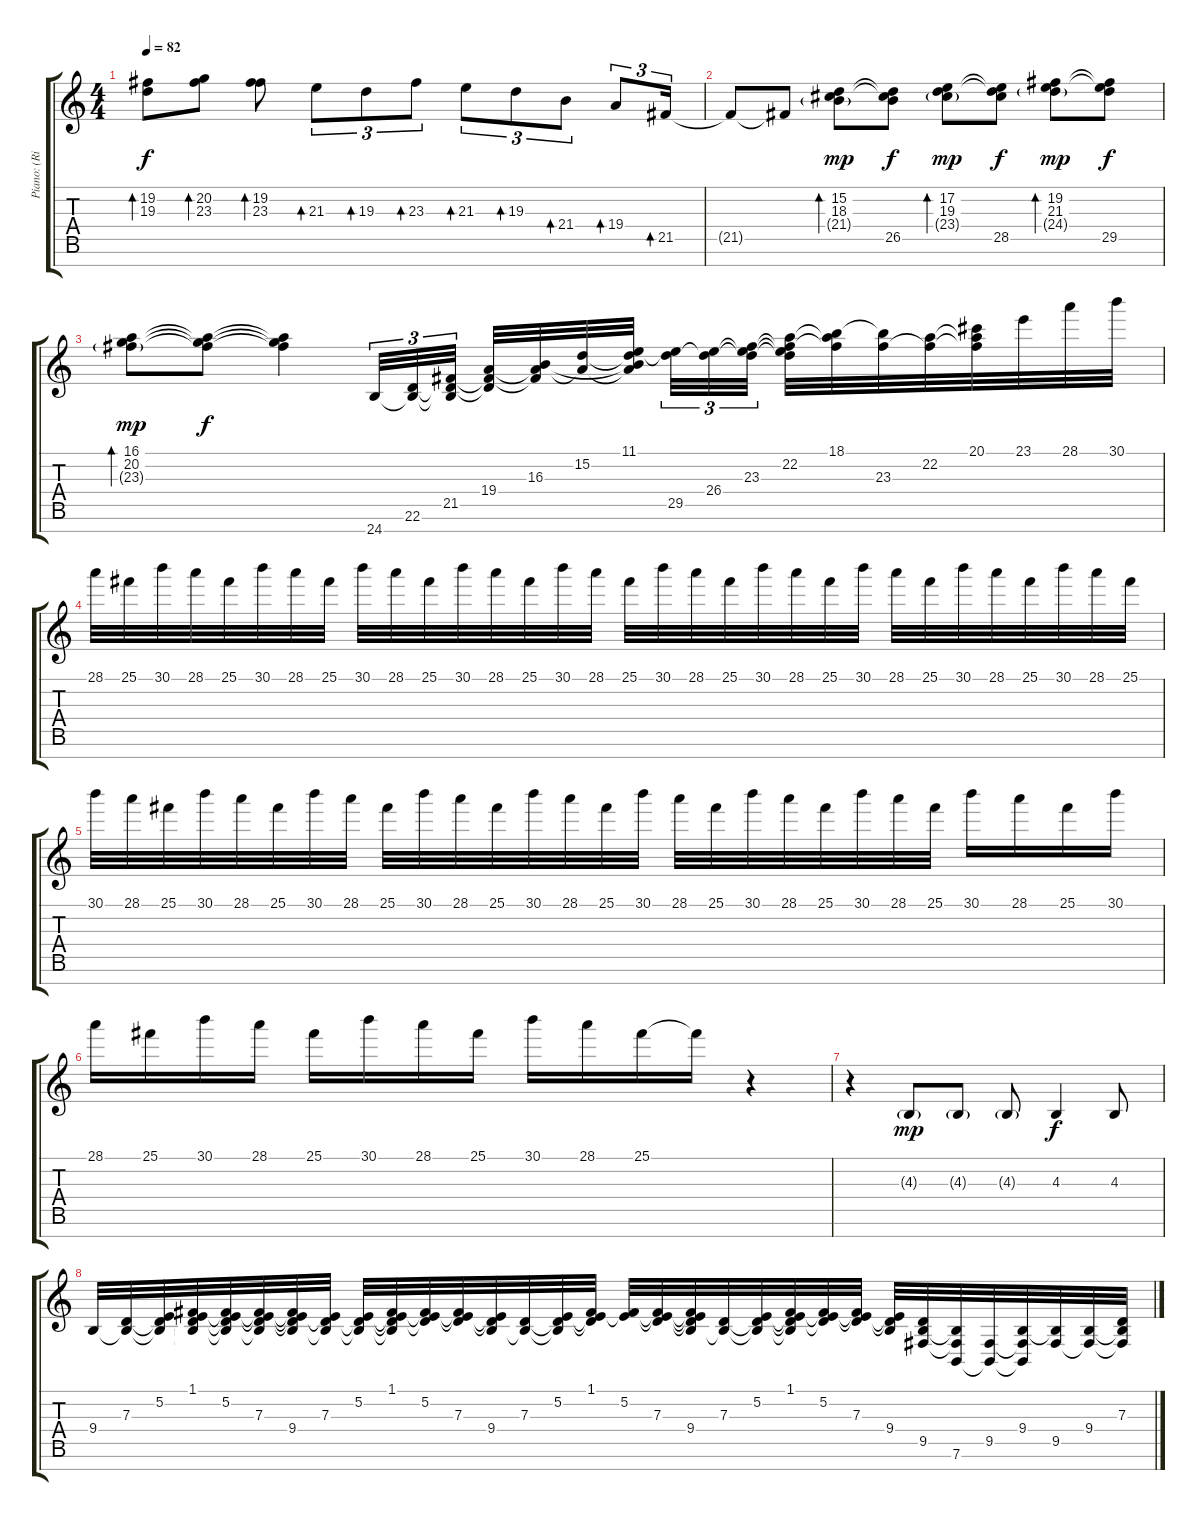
\track ("Piano: (Right Hand)" "Piano: (Ri") {instrument acousticgrandpiano}
\staff {score tabs}
\tuning (F4 B3 G3 D3 A2 E2 B1) {hide}
\ts (4 4)
\tempo 82
\clef g2
\ks c
(19.2 19.3).8{bd 120 dy f} (20.2 23.3).8{bd 120} (19.2 23.3).8{bd 120} 21.3.8{tu (3 2) bd 120} 19.3.8{tu (3 2) bd 120} 23.3.8{tu (3 2) bd 120} 21.3.8{tu (3 2) bd 120} 19.3.8{tu (3 2) bd 120} 21.4.8{tu (3 2) bd 120} 19.4.8{tu (3 2) bd 120} 21.5.16{tu (3 2) bd 120} |
21.5{t}.8 21.5{t}.8 (15.2 18.3 21.4{g}).8{bd 240 dy mp} (15.2{t} 18.3{t} 26.5).8{dy f} (17.2 19.3 23.4{g}).8{bd 240 dy mp} (17.2{t} 19.3{t} 28.5).8{dy f} (19.2 21.3 24.4{g}).8{bd 240 dy mp} (19.2{t} 21.3{t} 29.5).8{dy f} |
(16.1 20.2 23.3{g}).8{bd 240 dy mp} (16.1{t} 20.2{t} 23.3{t}).8{dy f} (16.1{t} 20.2{t} 23.3{t}).4 24.7.32{tu (3 2)} (22.6 24.7{t}).32{tu (3 2)} (21.5 22.6{t} 24.7{t}).32{tu (3 2) beam splitsecondary} (19.4 21.5{t} 22.6{t}).32 (16.3 19.4{t} 21.5{t}).32 (15.2 19.4{t}).32 (11.1 15.2{t} 16.3{t} 19.4{t}).32{beam splitsecondary} (11.1{t} 29.5).32{tu (3 2)} (26.4 29.5{t}).32{tu (3 2)} (23.3 26.4{t} 29.5{t}).32{tu (3 2)} (22.2 23.3{t} 26.4{t} 29.5{t}).32 (18.1 22.2{t} 23.3{t}).32 (18.1{t} 23.3).32 (22.2 23.3{t}).32 (20.1 22.2{t} 23.3{t}).32 23.1.32 28.1.32 30.1.32 |
28.1.32 25.1.32 30.1.32 28.1.32 25.1.32 30.1.32 28.1.32 25.1.32 30.1.32 28.1.32 25.1.32 30.1.32 28.1.32 25.1.32 30.1.32 28.1.32 25.1.32 30.1.32 28.1.32 25.1.32 30.1.32 28.1.32 25.1.32 30.1.32 28.1.32 25.1.32 30.1.32 28.1.32 25.1.32 30.1.32 28.1.32 25.1.32 |
30.1.32 28.1.32 25.1.32 30.1.32 28.1.32 25.1.32 30.1.32 28.1.32 25.1.32 30.1.32 28.1.32 25.1.32 30.1.32 28.1.32 25.1.32 30.1.32 28.1.32 25.1.32 30.1.32 28.1.32 25.1.32 30.1.32 28.1.32 25.1.32 30.1.16 28.1.16 25.1.16 30.1.16 |
28.1.16 25.1.16 30.1.16 28.1.16 25.1.16 30.1.16 28.1.16 25.1.16 30.1.16 28.1.16 25.1.16 25.1{t}.16 r.4 |
r.4 4.3{g}.8{dy mp} 4.3{g}.8 4.3{g}.8 4.3.4{dy f} 4.3.8 |
9.4.32 (7.3 9.4{t}).32 (5.2 7.3{t} 9.4{t}).32 (1.1 5.2{t} 7.3{t} 9.4{t}).32 (1.1{t} 5.2 7.3{t} 9.4{t}).32 (1.1{t} 5.2{t} 7.3 9.4{t}).32 (1.1{t} 5.2{t} 7.3{t} 9.4).32 (5.2{t} 7.3 9.4{t}).32 (5.2 7.3{t} 9.4{t}).32 (1.1 5.2{t} 7.3{t} 9.4{t}).32 (1.1{t} 5.2 7.3{t}).32 (1.1{t} 5.2{t} 7.3).32 (5.2{t} 7.3{t} 9.4).32 (7.3 9.4{t}).32 (5.2 7.3{t} 9.4{t}).32 (1.1 5.2{t} 7.3{t}).32 (1.1{t} 5.2).32 (1.1{t} 5.2{t} 7.3).32 (1.1{t} 5.2{t} 7.3{t} 9.4).32 (7.3 9.4{t}).32 (5.2 7.3{t} 9.4{t}).32 (1.1 5.2{t} 7.3{t} 9.4{t}).32 (1.1{t} 5.2 7.3{t}).32 (1.1{t} 5.2{t} 7.3).32 (5.2{t} 7.3{t} 9.4).32 (7.3{t} 9.4{t} 9.5).32 (9.4{t} 9.5{t} 7.6).32 (9.5 7.6{t}).32 (9.4 9.5{t} 7.6{t}).32 (9.4{t} 9.5).32 (9.4 9.5{t}).32 (7.3 9.4{t} 9.5{t}).32
